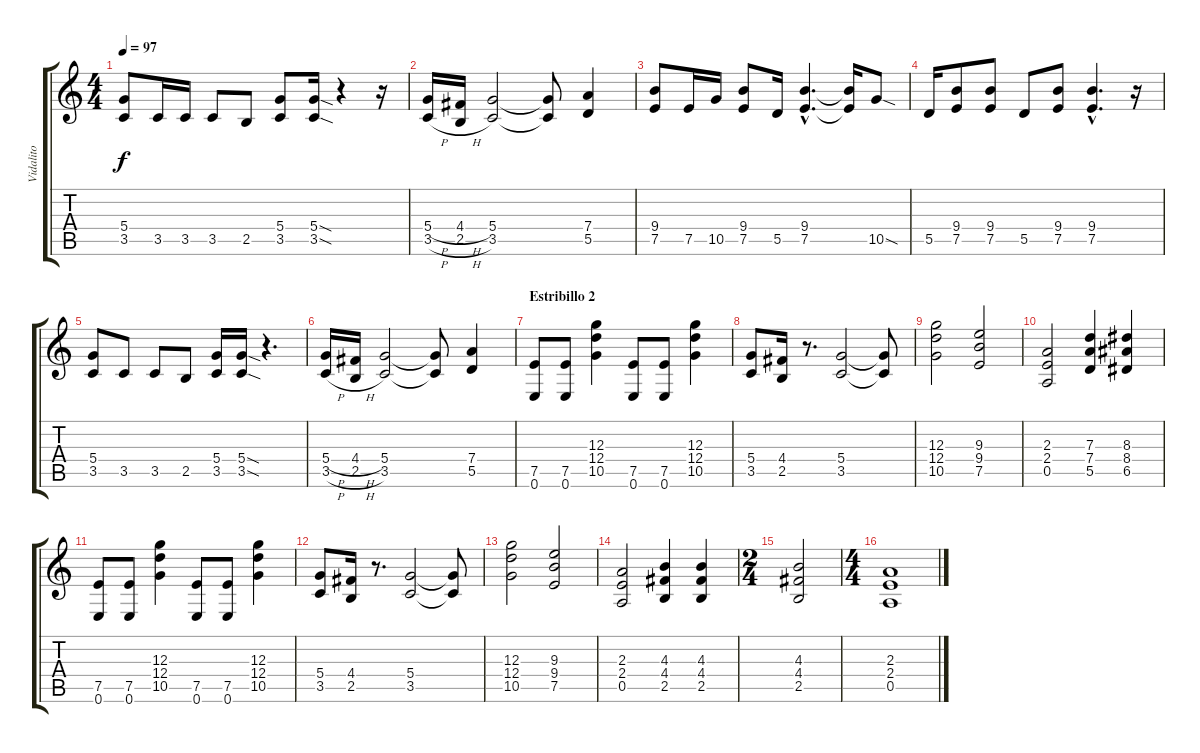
\track ("Vidalito" "Vidalito") {instrument distortionguitar}
\staff {score tabs}
\tuning (E4 B3 G3 D3 A2 E2) {hide}
\ts (4 4)
\tempo 97
\clef g2
\ks c
(5.4 3.5).8{dy f} 3.5.16 3.5.16 3.5.8 2.5.8 (5.4 3.5).8 (5.4{sod} 3.5{sod}).16 r.4 r.16 |
(5.4{h} 3.5{h}).16 (4.4{h} 2.5{h}).16 (5.4 3.5).2 (5.4{t} 3.5{t}).8 (7.4 5.5).4 |
(9.4 7.5).8 7.5.16 10.5.16 (9.4 7.5).8 5.5.16 (9.4{hac} 7.5{hac}).4{d} (9.4{t} 7.5{t}).16 10.5{sod}.8 |
5.5.16 (9.4 7.5).8 (9.4 7.5).8 5.5.8 (9.4 7.5).8 (9.4{hac} 7.5{hac}).4{d} r.16 |
(5.4 3.5).8 3.5.8 3.5.8 2.5.8 (5.4 3.5).16 (5.4{sod} 3.5{sod}).16 r.4{d} |
(5.4{h} 3.5{h}).16 (4.4{h} 2.5{h}).16 (5.4 3.5).2 (5.4{t} 3.5{t}).8 (7.4 5.5).4 |
\section ("" "Estribillo 2")
(7.5 0.6).8 (7.5 0.6).8 (12.3 12.4 10.5).4 (7.5 0.6).8 (7.5 0.6).8 (12.3 12.4 10.5).4 |
(5.4 3.5).8 (4.4 2.5).16 r.8{d} (5.4 3.5).2 (5.4{t} 3.5{t}).8 |
(12.3 12.4 10.5).2 (9.3 9.4 7.5).2 |
(2.3 2.4 0.5).2 (7.3 7.4 5.5).4 (8.3 8.4 6.5).4 |
(7.5 0.6).8 (7.5 0.6).8 (12.3 12.4 10.5).4 (7.5 0.6).8 (7.5 0.6).8 (12.3 12.4 10.5).4 |
(5.4 3.5).8 (4.4 2.5).16 r.8{d} (5.4 3.5).2 (5.4{t} 3.5{t}).8 |
(12.3 12.4 10.5).2 (9.3 9.4 7.5).2 |
(2.3 2.4 0.5).2 (4.3 4.4 2.5).4 (4.3 4.4 2.5).4 |
\ts (2 4)
(4.3 4.4 2.5).2 |
\ts (4 4)
(2.3 2.4 0.5).1
